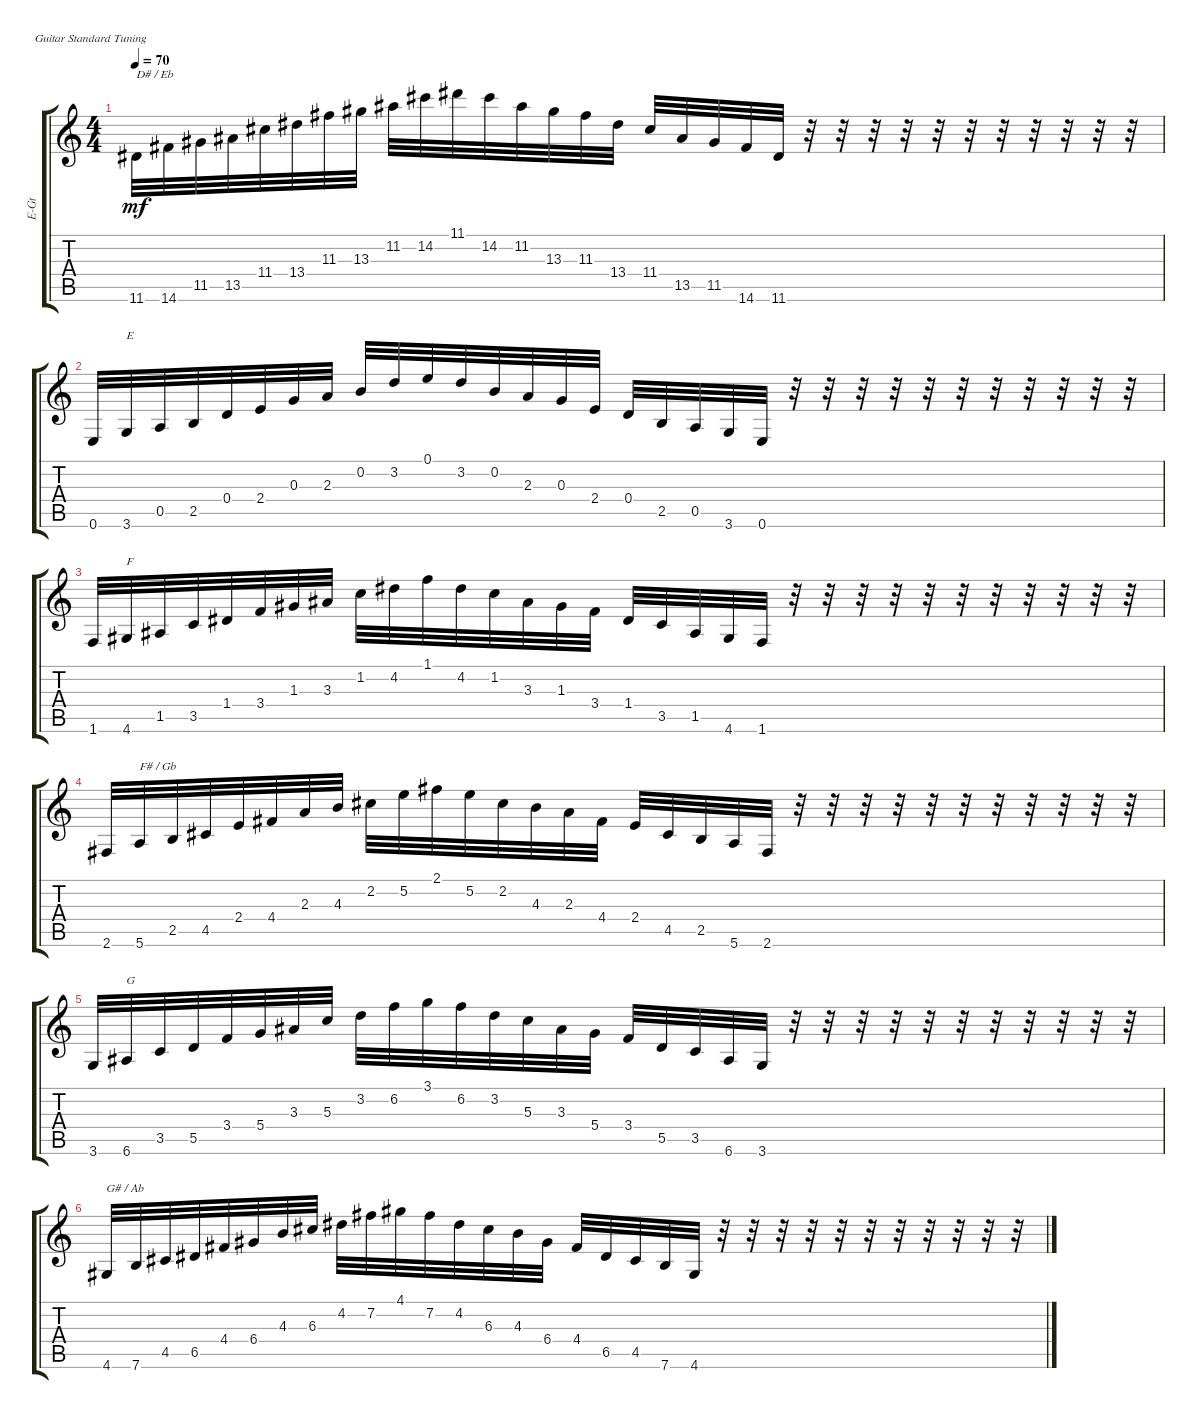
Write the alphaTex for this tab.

\defaultSystemsLayout 4
\bracketExtendMode groupsimilarinstruments
\otherSystemsTrackNameOrientation horizontal
\track ("Electric Guitar" "E-Gt") {instrument overdrivenguitar}
\staff {score tabs}
\tuning (E4 B3 G3 D3 A2 E2)
\ts (4 4)
\tempo 70
\clef g2
\ks c
11.6{acc #}.32{txt "D# / Eb" dy mf beam Down} 14.6{acc #}.32{beam Down} 11.5{acc #}.32{beam Down} 13.5{acc #}.32{beam Down} 11.4{acc #}.32{beam Down} 13.4{acc #}.32{beam Down} 11.3{acc #}.32{beam Down} 13.3{acc #}.32{beam Down} 11.2{acc #}.32{beam Down} 14.2{acc #}.32{beam Down} 11.1{acc #}.32{beam Down} 14.2{acc #}.32{beam Down} 11.2{acc #}.32{beam Down} 13.3{acc #}.32{beam Down} 11.3{acc #}.32{beam Down} 13.4{acc #}.32{beam Down} 11.4{acc #}.32{beam Up} 13.5{acc #}.32{beam Up} 11.5{acc #}.32{beam Up} 14.6{acc #}.32{beam Up} 11.6{acc #}.32{beam Up} r.32{beam Up} r.32{beam Up} r.32{beam Up} r.32{beam Up} r.32{beam Up} r.32{beam Up} r.32{beam Up} r.32{beam Up} r.32{beam Up} r.32{beam Up} r.32{beam Up} |
0.6.32{beam Up} 3.6.32{txt "E" beam Up} 0.5.32{beam Up} 2.5.32{beam Up} 0.4.32{beam Up} 2.4.32{beam Up} 0.3.32{beam Up} 2.3.32{beam Up} 0.2.32{beam Up} 3.2.32{beam Up} 0.1.32{beam Up} 3.2.32{beam Up} 0.2.32{beam Up} 2.3.32{beam Up} 0.3.32{beam Up} 2.4.32{beam Up} 0.4.32{beam Up} 2.5.32{beam Up} 0.5.32{beam Up} 3.6.32{beam Up} 0.6.32{beam Up} r.32{beam Up} r.32{beam Up} r.32{beam Up} r.32{beam Up} r.32{beam Up} r.32{beam Up} r.32{beam Up} r.32{beam Up} r.32{beam Up} r.32{beam Up} r.32{beam Up} |
1.6.32{beam Up} 4.6{acc #}.32{txt "F" beam Up} 1.5{acc #}.32{beam Up} 3.5.32{beam Up} 1.4{acc #}.32{beam Up} 3.4.32{beam Up} 1.3{acc #}.32{beam Up} 3.3{acc #}.32{beam Up} 1.2.32{beam Down} 4.2{acc #}.32{beam Down} 1.1.32{beam Down} 4.2{acc #}.32{beam Down} 1.2.32{beam Down} 3.3{acc #}.32{beam Down} 1.3{acc #}.32{beam Down} 3.4.32{beam Down} 1.4{acc #}.32{beam Up} 3.5.32{beam Up} 1.5{acc #}.32{beam Up} 4.6{acc #}.32{beam Up} 1.6.32{beam Up} r.32{beam Up} r.32{beam Up} r.32{beam Up} r.32{beam Up} r.32{beam Up} r.32{beam Up} r.32{beam Up} r.32{beam Up} r.32{beam Up} r.32{beam Up} r.32{beam Up} |
2.6{acc #}.32{beam Up} 5.6.32{txt "F# / Gb" beam Up} 2.5.32{beam Up} 4.5{acc #}.32{beam Up} 2.4.32{beam Up} 4.4{acc #}.32{beam Up} 2.3.32{beam Up} 4.3.32{beam Up} 2.2{acc #}.32{beam Down} 5.2.32{beam Down} 2.1{acc #}.32{beam Down} 5.2.32{beam Down} 2.2{acc #}.32{beam Down} 4.3.32{beam Down} 2.3.32{beam Down} 4.4{acc #}.32{beam Down} 2.4.32{beam Up} 4.5{acc #}.32{beam Up} 2.5.32{beam Up} 5.6.32{beam Up} 2.6{acc #}.32{beam Up} r.32{beam Up} r.32{beam Up} r.32{beam Up} r.32{beam Up} r.32{beam Up} r.32{beam Up} r.32{beam Up} r.32{beam Up} r.32{beam Up} r.32{beam Up} r.32{beam Up} |
3.6.32{beam Up} 6.6{acc #}.32{txt "G" beam Up} 3.5.32{beam Up} 5.5.32{beam Up} 3.4.32{beam Up} 5.4.32{beam Up} 3.3{acc #}.32{beam Up} 5.3.32{beam Up} 3.2.32{beam Down} 6.2.32{beam Down} 3.1.32{beam Down} 6.2.32{beam Down} 3.2.32{beam Down} 5.3.32{beam Down} 3.3{acc #}.32{beam Down} 5.4.32{beam Down} 3.4.32{beam Up} 5.5.32{beam Up} 3.5.32{beam Up} 6.6{acc #}.32{beam Up} 3.6.32{beam Up} r.32{beam Up} r.32{beam Up} r.32{beam Up} r.32{beam Up} r.32{beam Up} r.32{beam Up} r.32{beam Up} r.32{beam Up} r.32{beam Up} r.32{beam Up} r.32{beam Up} |
4.6{acc #}.32{txt "G# / Ab" beam Up} 7.6.32{beam Up} 4.5{acc #}.32{beam Up} 6.5{acc #}.32{beam Up} 4.4{acc #}.32{beam Up} 6.4{acc #}.32{beam Up} 4.3.32{beam Up} 6.3{acc #}.32{beam Up} 4.2{acc #}.32{beam Down} 7.2{acc #}.32{beam Down} 4.1{acc #}.32{beam Down} 7.2{acc #}.32{beam Down} 4.2{acc #}.32{beam Down} 6.3{acc #}.32{beam Down} 4.3.32{beam Down} 6.4{acc #}.32{beam Down} 4.4{acc #}.32{beam Up} 6.5{acc #}.32{beam Up} 4.5{acc #}.32{beam Up} 7.6.32{beam Up} 4.6{acc #}.32{beam Up} r.32{beam Up} r.32{beam Up} r.32{beam Up} r.32{beam Up} r.32{beam Up} r.32{beam Up} r.32{beam Up} r.32{beam Up} r.32{beam Up} r.32{beam Up} r.32{beam Up}
